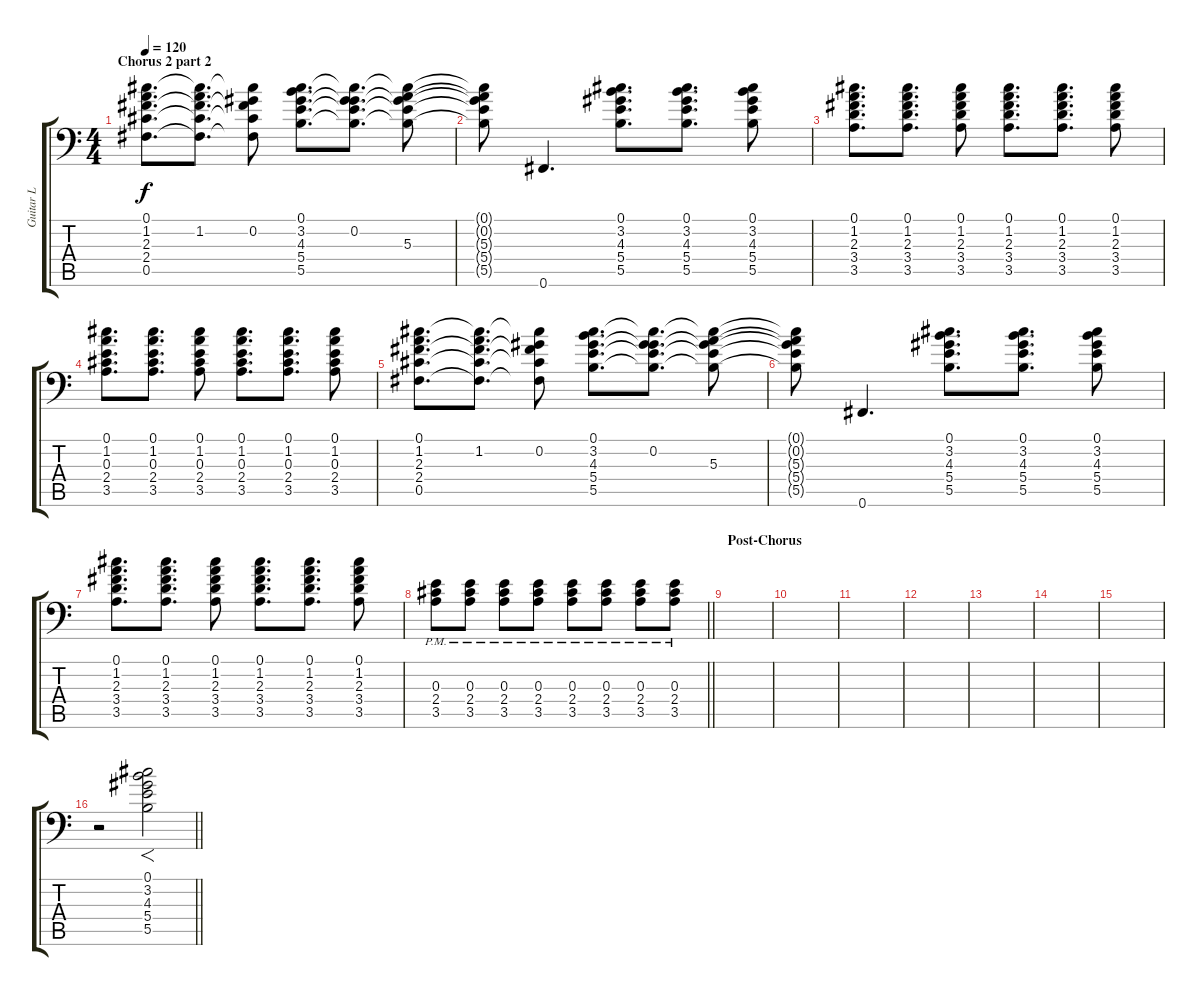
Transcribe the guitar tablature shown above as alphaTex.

\track ("Guitar L" "Guitar L") {instrument distortionguitar}
\staff {score tabs}
\tuning (Db4 Ab3 E3 B2 Gb2 Gb1) {hide}
\ts (4 4)
\section ("" "Chorus 2 part 2")
\tempo 120
\clef f4
\ks c
(0.1 1.2 2.3 2.4 0.5).8{d dy f} (0.1{t} 1.2 2.3{t} 2.4{t} 0.5{t}).8{d} (0.1{t} 0.2 2.3{t} 2.4{t} 0.5{t}).8 (0.1 3.2 4.3 5.4 5.5).8{d} (0.1{t} 0.2 4.3{t} 5.4{t} 5.5{t}).8{d} (0.1{t} 0.2{t} 5.3 5.4{t} 5.5{t}).8 |
(0.1{t} 0.2{t} 5.3{t} 5.4{t} 5.5{t}).8 0.6.4{d} (0.1 3.2 4.3 5.4 5.5).8{d} (0.1 3.2 4.3 5.4 5.5).8{d} (0.1 3.2 4.3 5.4 5.5).8 |
(0.1 1.2 2.3 3.4 3.5).8{d} (0.1 1.2 2.3 3.4 3.5).8{d} (0.1 1.2 2.3 3.4 3.5).8 (0.1 1.2 2.3 3.4 3.5).8{d} (0.1 1.2 2.3 3.4 3.5).8{d} (0.1 1.2 2.3 3.4 3.5).8 |
(0.1 1.2 0.3 2.4 3.5).8{d} (0.1 1.2 0.3 2.4 3.5).8{d} (0.1 1.2 0.3 2.4 3.5).8 (0.1 1.2 0.3 2.4 3.5).8{d} (0.1 1.2 0.3 2.4 3.5).8{d} (0.1 1.2 0.3 2.4 3.5).8 |
(0.1 1.2 2.3 2.4 0.5).8{d} (0.1{t} 1.2 2.3{t} 2.4{t} 0.5{t}).8{d} (0.1{t} 0.2 2.3{t} 2.4{t} 0.5{t}).8 (0.1 3.2 4.3 5.4 5.5).8{d} (0.1{t} 0.2 4.3{t} 5.4{t} 5.5{t}).8{d} (0.1{t} 0.2{t} 5.3 5.4{t} 5.5{t}).8 |
(0.1{t} 0.2{t} 5.3{t} 5.4{t} 5.5{t}).8 0.6.4{d} (0.1 3.2 4.3 5.4 5.5).8{d} (0.1 3.2 4.3 5.4 5.5).8{d} (0.1 3.2 4.3 5.4 5.5).8 |
(0.1 1.2 2.3 3.4 3.5).8{d} (0.1 1.2 2.3 3.4 3.5).8{d} (0.1 1.2 2.3 3.4 3.5).8 (0.1 1.2 2.3 3.4 3.5).8{d} (0.1 1.2 2.3 3.4 3.5).8{d} (0.1 1.2 2.3 3.4 3.5).8 |
\barLineRight lightlight
(0.3{pm} 2.4{pm} 3.5{pm}).8 (0.3{pm} 2.4{pm} 3.5{pm}).8 (0.3{pm} 2.4{pm} 3.5{pm}).8 (0.3{pm} 2.4{pm} 3.5{pm}).8 (0.3{pm} 2.4{pm} 3.5{pm}).8 (0.3{pm} 2.4{pm} 3.5{pm}).8 (0.3{pm} 2.4{pm} 3.5{pm}).8 (0.3{pm} 2.4{pm} 3.5{pm}).8 |
\section ("" "Post-Chorus")
|
|
|
|
|
|
|
\barLineRight lightlight
r.2 (0.1 3.2 4.3 5.4 5.5).2{f}
